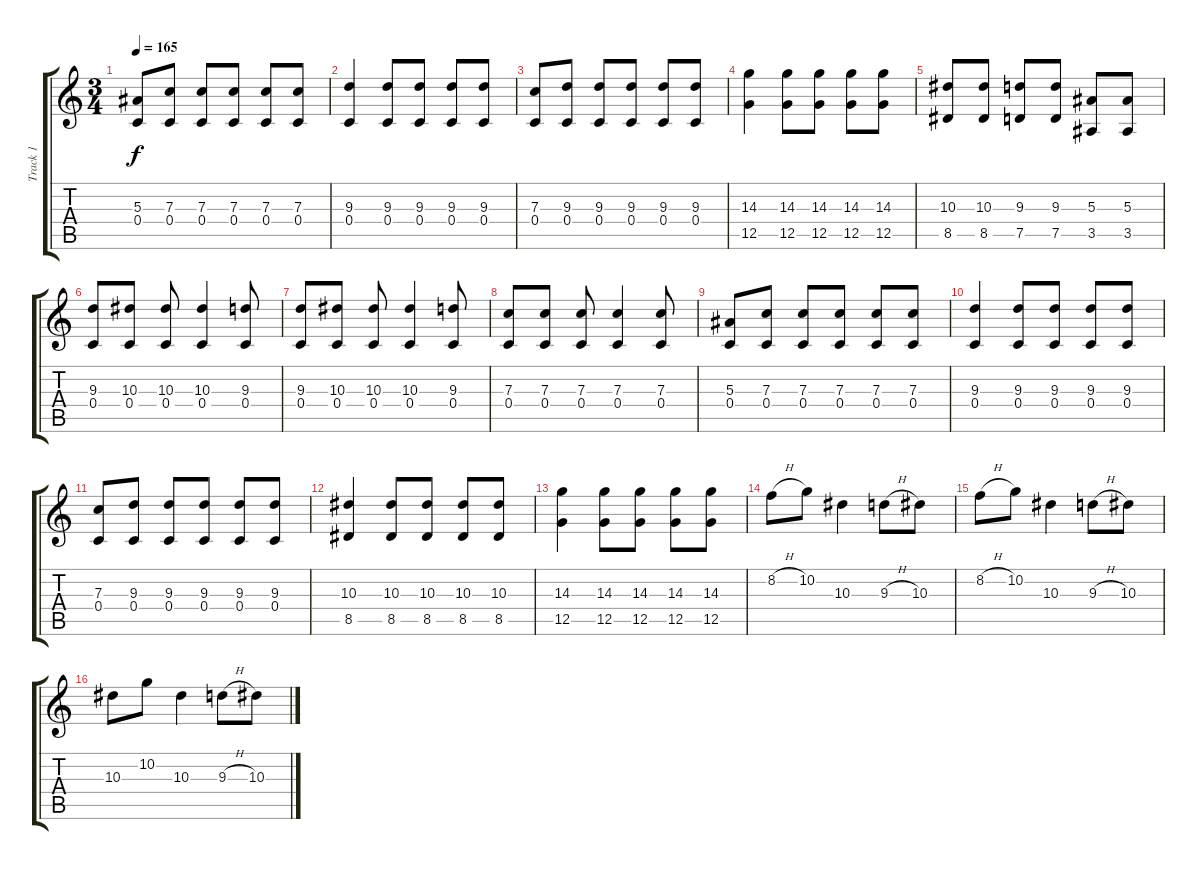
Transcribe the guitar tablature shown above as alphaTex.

\track ("Track 1" "Track 1") {instrument distortionguitar}
\staff {score tabs}
\tuning (D4 A3 F3 C3 G2 C2) {hide}
\ts (3 4)
\tempo 165
\clef g2
\ks c
(5.3 0.4).8{dy f} (7.3 0.4).8 (7.3 0.4).8 (7.3 0.4).8 (7.3 0.4).8 (7.3 0.4).8 |
(9.3 0.4).4 (9.3 0.4).8 (9.3 0.4).8 (9.3 0.4).8 (9.3 0.4).8 |
(7.3 0.4).8 (9.3 0.4).8 (9.3 0.4).8 (9.3 0.4).8 (9.3 0.4).8 (9.3 0.4).8 |
(14.3 12.5).4 (14.3 12.5).8 (14.3 12.5).8 (14.3 12.5).8 (14.3 12.5).8 |
(10.3 8.5).8 (10.3 8.5).8 (9.3 7.5).8 (9.3 7.5).8 (5.3 3.5).8 (5.3 3.5).8 |
(9.3 0.4).8 (10.3 0.4).8 (10.3 0.4).8 (10.3 0.4).4 (9.3 0.4).8 |
(9.3 0.4).8 (10.3 0.4).8 (10.3 0.4).8 (10.3 0.4).4 (9.3 0.4).8 |
(7.3 0.4).8 (7.3 0.4).8 (7.3 0.4).8 (7.3 0.4).4 (7.3 0.4).8 |
(5.3 0.4).8 (7.3 0.4).8 (7.3 0.4).8 (7.3 0.4).8 (7.3 0.4).8 (7.3 0.4).8 |
(9.3 0.4).4 (9.3 0.4).8 (9.3 0.4).8 (9.3 0.4).8 (9.3 0.4).8 |
(7.3 0.4).8 (9.3 0.4).8 (9.3 0.4).8 (9.3 0.4).8 (9.3 0.4).8 (9.3 0.4).8 |
(10.3 8.5).4 (10.3 8.5).8 (10.3 8.5).8 (10.3 8.5).8 (10.3 8.5).8 |
(14.3 12.5).4 (14.3 12.5).8 (14.3 12.5).8 (14.3 12.5).8 (14.3 12.5).8 |
8.2{h}.8 10.2.8 10.3.4 9.3{h}.8 10.3.8 |
8.2{h}.8 10.2.8 10.3.4 9.3{h}.8 10.3.8 |
10.3.8 10.2.8 10.3.4 9.3{h}.8 10.3.8
